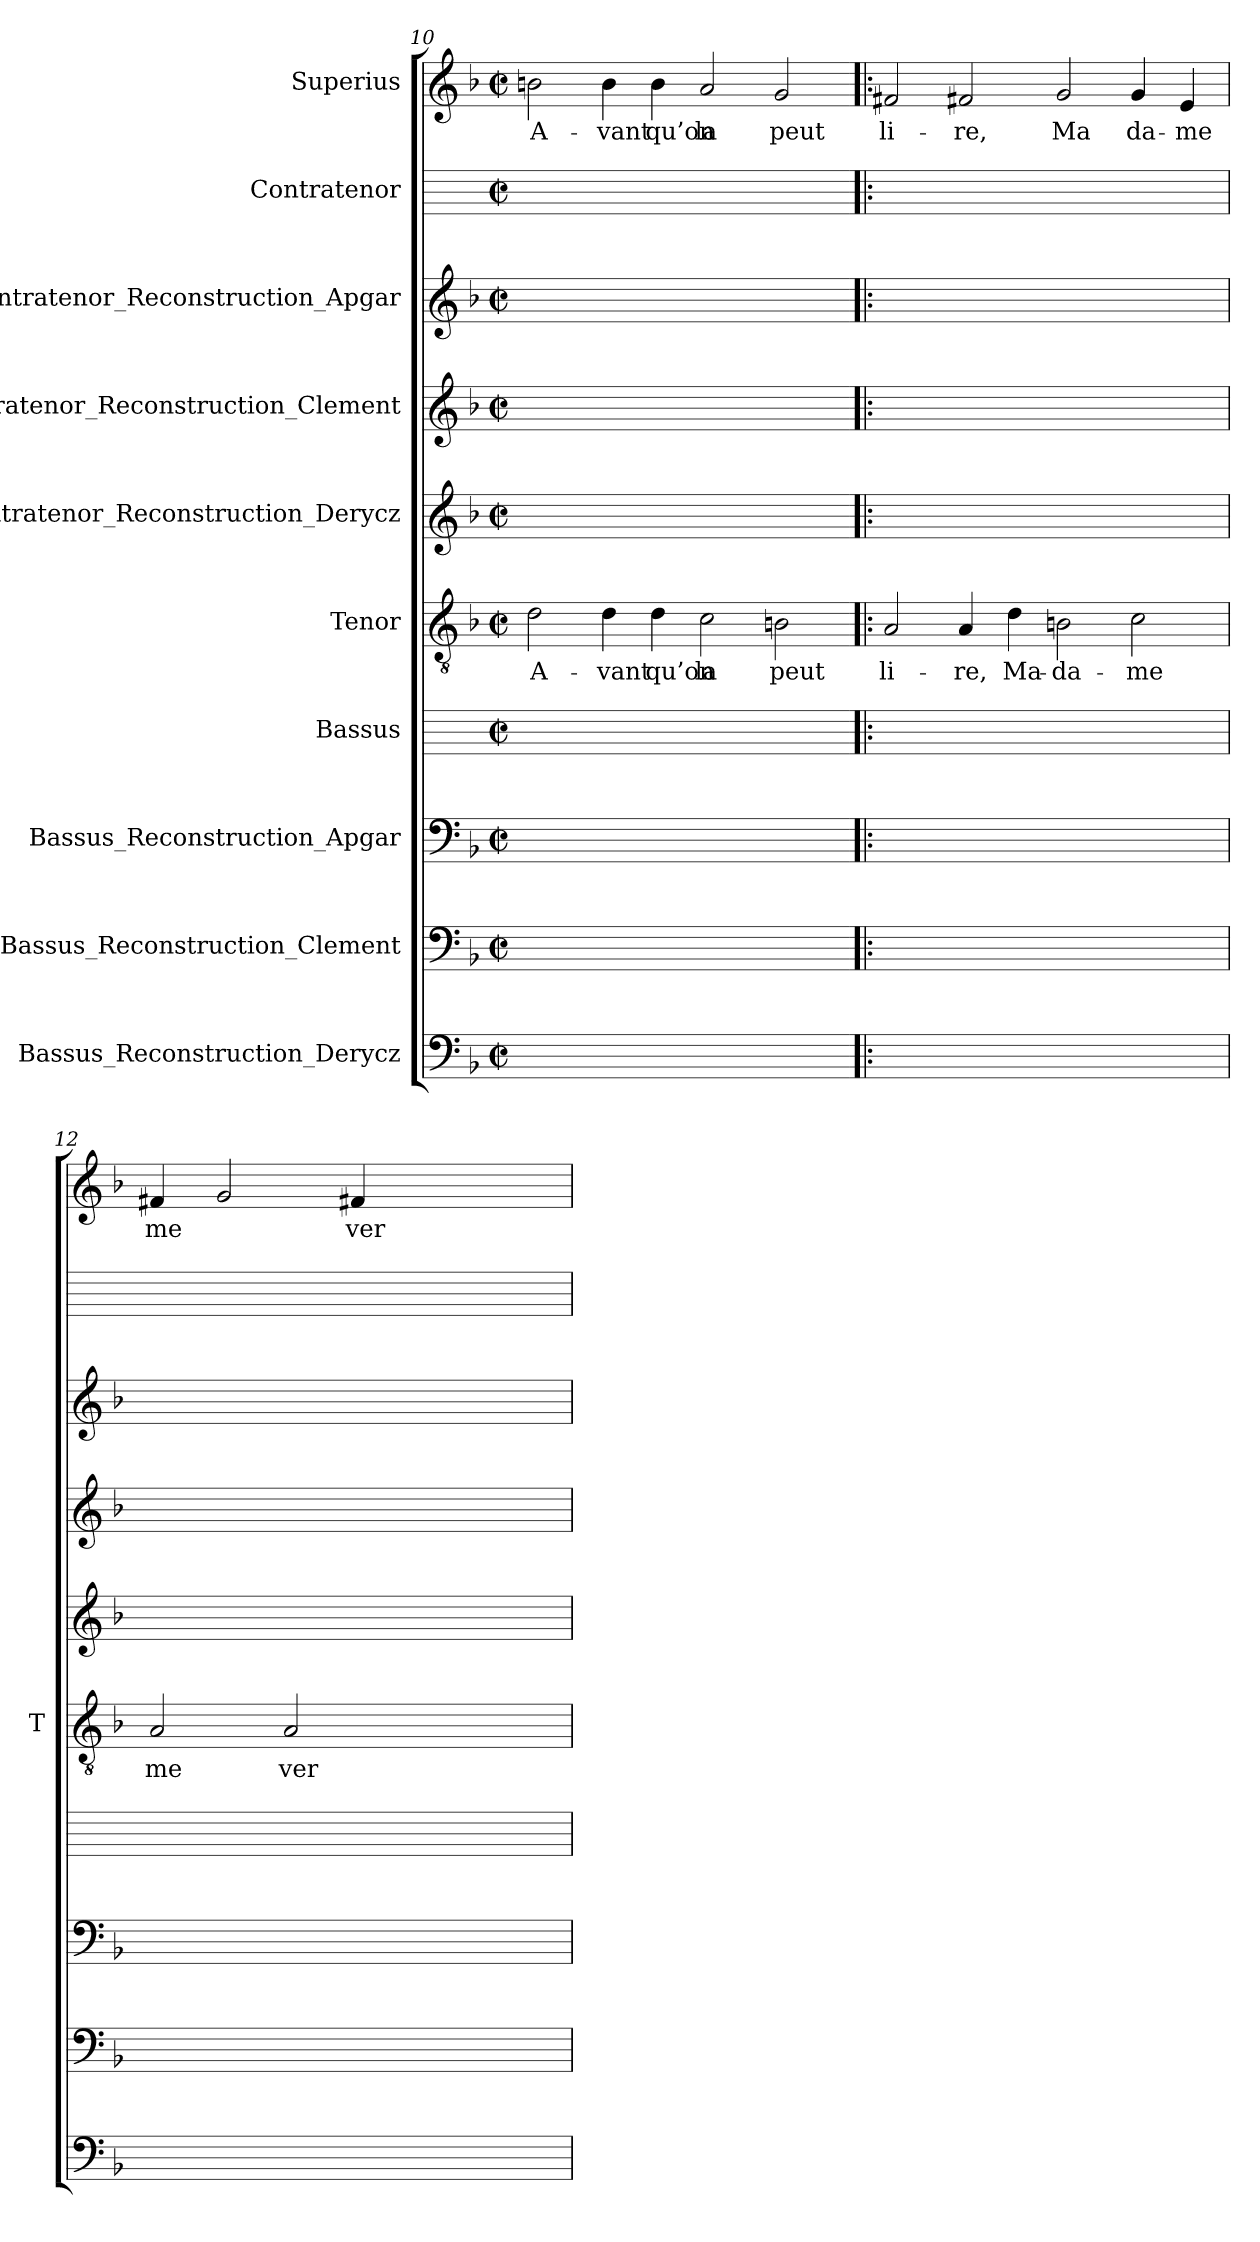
**kern	**kern	**kern	**kern	**kern	**text	**kern	**kern	**kern	**kern	**kern	**text
*part10	*part9	*part8	*part7	*part6	*part6	*part5	*part4	*part3	*part2	*part1	*part1
*staff10	*staff9	*staff8	*staff7	*staff6	*staff6	*staff5	*staff4	*staff3	*staff2	*staff1	*staff1
*I"Bassus_Reconstruction_Derycz	*I"Bassus_Reconstruction_Clement	*I"Bassus_Reconstruction_Apgar	*I"Bassus	*I"Tenor	*	*I"Contratenor_Reconstruction_Derycz	*I"Contratenor_Reconstruction_Clement	*I"Contratenor_Reconstruction_Apgar	*I"Contratenor	*I"Superius	*
*	*	*	*	*I'T	*	*	*	*	*	*	*
*clefF4	*clefF4	*clefF4	*	*clefGv2	*	*clefG2	*clefG2	*clefG2	*	*clefG2	*
*k[b-]	*k[b-]	*k[b-]	*	*k[b-]	*	*k[b-]	*k[b-]	*k[b-]	*	*k[b-]	*
*F:	*F:	*F:	*	*F:	*	*F:	*F:	*F:	*	*F:	*
*M2/2	*M2/2	*M2/2	*M2/2	*M2/2	*	*M2/2	*M2/2	*M2/2	*M2/2	*M2/2	*
*met(c|)	*met(c|)	*met(c|)	*met(c|)	*met(c|)	*	*met(c|)	*met(c|)	*met(c|)	*met(c|)	*met(c|)	*
=10	=10	=10	=10	=10	=10	=10	=10	=10	=10	=10	=10
1ryy	1ryy	1ryy	1ryy	2d	A-	1ryy	1ryy	1ryy	1ryy	2b	A-
.	.	.	.	4d	-vant	.	.	.	.	4b	-vant
.	.	.	.	4d	-qu’on	.	.	.	.	4b	-qu’on
1ryy	1ryy	1ryy	1ryy	2c	-la	1ryy	1ryy	1ryy	1ryy	2a	-la
.	.	.	.	2Bn	-peut	.	.	.	.	2g	-peut
=11!|:	=11!|:	=11!|:	=11!|:	=11!|:	=11!|:	=11!|:	=11!|:	=11!|:	=11!|:	=11!|:	=11!|:
1ryy	1ryy	1ryy	1ryy	2A	li-	1ryy	1ryy	1ryy	1ryy	2f#X	li-
.	.	.	.	4A	-re,	.	.	.	.	2f#X	-re,
.	.	.	.	4d	Ma-	.	.	.	.	.	.
1ryy	1ryy	1ryy	1ryy	2Bn	da-	1ryy	1ryy	1ryy	1ryy	2g	-Ma
.	.	.	.	2c	-me	.	.	.	.	4g	da-
.	.	.	.	.	.	.	.	.	.	4e	-me
=12	=12	=12	=12	=12	=12	=12	=12	=12	=12	=12	=12
1ryy	1ryy	1ryy	1ryy	2A	-me	1ryy	1ryy	1ryy	1ryy	4f#X	-me
.	.	.	.	.	.	.	.	.	.	2g	.
.	.	.	.	2A	ver-	.	.	.	.	.	.
.	.	.	.	.	.	.	.	.	.	4f#X	ver-
1ryy	1ryy	1ryy	1ryy	1ryy	.	1ryy	1ryy	1ryy	1ryy	1ryy	.
=	=	=	=	=	=	=	=	=	=	=	=
*-	*-	*-	*-	*-	*-	*-	*-	*-	*-	*-	*-
